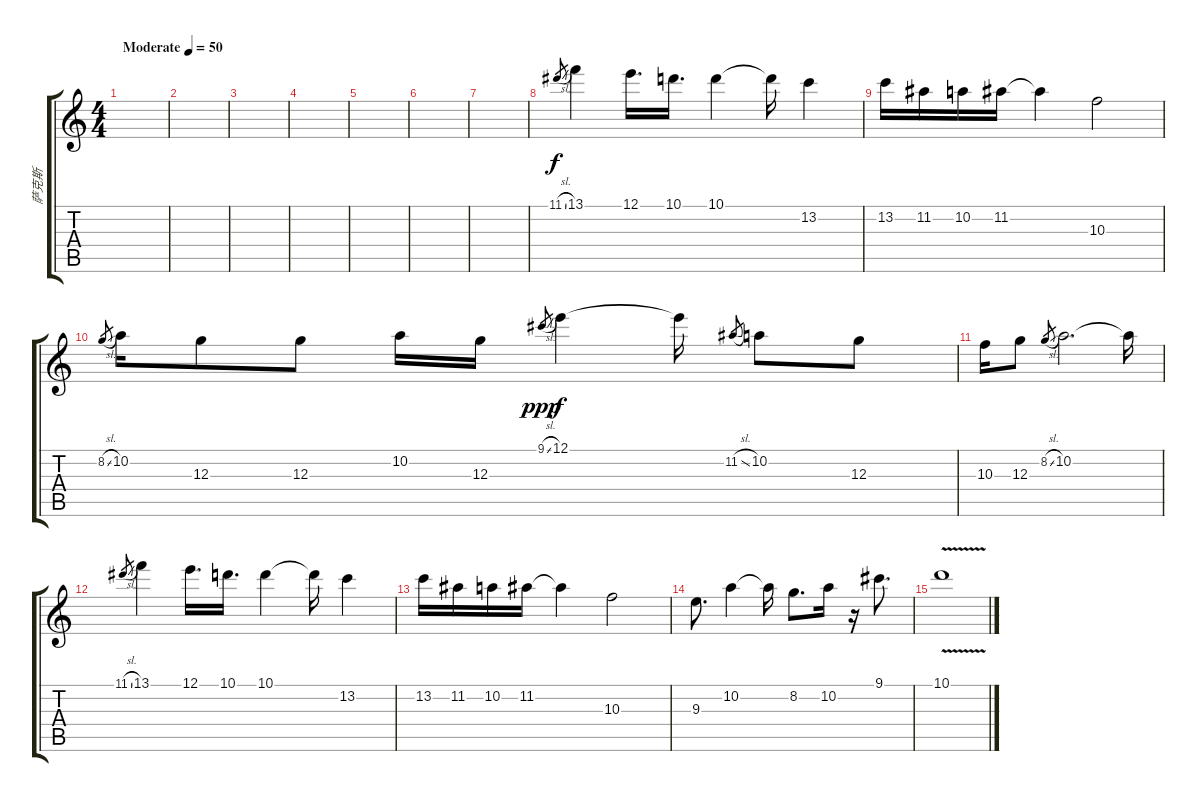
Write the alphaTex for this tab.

\track ("萨克斯" "萨克斯") {instrument distortionguitar}
\staff {score tabs}
\tuning (E4 B3 G3 D3 A2 E2) {hide}
\ts (4 4)
\tempo (50 "Moderate")
\clef g2
\ks c
|
|
|
|
|
|
|
11.1{sl}.8{gr} 13.1.4 12.1.16{d} 10.1.16{d} 10.1.4 10.1{t}.16 13.2.4{txt ""} |
13.2.16 11.2.16 10.2.16 11.2.16 11.2{t}.4 10.3.2 |
8.2{sl}.8{gr} 10.2.16 12.3.8 12.3.8 10.2.16 12.3.16 9.1{sl}.8{gr dy ppp} 12.1.4{dy f} 12.1{t}.16 11.2{sl}.8{gr} 10.2.8 12.3.8 |
10.3.16 12.3.8 8.2{sl}.8{gr} 10.2.2{d} 10.2{t}.16 |
11.1{sl}.8{gr} 13.1.4 12.1.16{d} 10.1.16{d} 10.1.4 10.1{t}.16 13.2.4 |
13.2.16 11.2.16 10.2.16 11.2.16 11.2{t}.4 10.3.2 |
9.3.8{d} 10.2.4 10.2{t}.16 8.2.8{d} 10.2.16 r.16 9.1.8{d} |
10.1{v}.1
